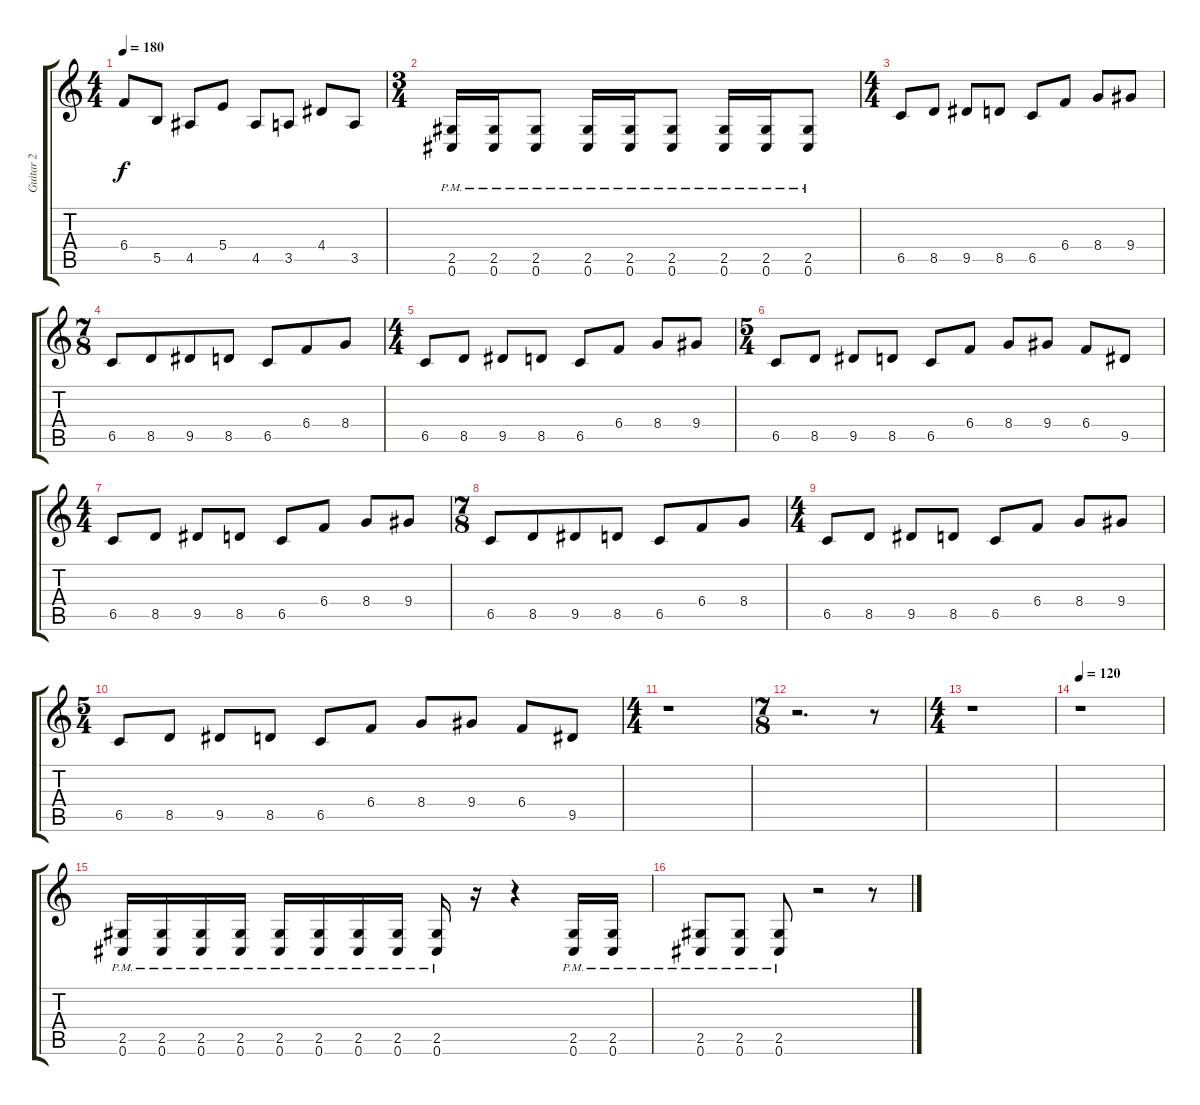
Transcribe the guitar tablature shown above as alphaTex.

\track ("Guitar 2" "Guitar 2") {instrument distortionguitar}
\staff {score tabs}
\tuning (Db4 Ab3 E3 B2 Gb2 Db2) {hide}
\ts (4 4)
\tempo 180
\clef g2
\ks c
6.4.8{dy f} 5.5.8 4.5.8 5.4.8 4.5.8 3.5.8 4.4.8 3.5.8 |
\ts (3 4)
(2.5{pm} 0.6{pm}).16 (2.5{pm} 0.6{pm}).16 (2.5{pm} 0.6{pm}).8 (2.5{pm} 0.6{pm}).16 (2.5{pm} 0.6{pm}).16 (2.5{pm} 0.6{pm}).8 (2.5{pm} 0.6{pm}).16 (2.5{pm} 0.6{pm}).16 (2.5{pm} 0.6{pm}).8 |
\ts (4 4)
6.5.8 8.5.8 9.5.8 8.5.8 6.5.8 6.4.8 8.4.8 9.4.8 |
\ts (7 8)
6.5.8 8.5.8 9.5.8 8.5.8 6.5.8 6.4.8 8.4.8 |
\ts (4 4)
6.5.8 8.5.8 9.5.8 8.5.8 6.5.8 6.4.8 8.4.8 9.4.8 |
\ts (5 4)
6.5.8 8.5.8 9.5.8 8.5.8 6.5.8 6.4.8 8.4.8 9.4.8 6.4.8 9.5.8 |
\ts (4 4)
6.5.8 8.5.8 9.5.8 8.5.8 6.5.8 6.4.8 8.4.8 9.4.8 |
\ts (7 8)
6.5.8 8.5.8 9.5.8 8.5.8 6.5.8 6.4.8 8.4.8 |
\ts (4 4)
6.5.8 8.5.8 9.5.8 8.5.8 6.5.8 6.4.8 8.4.8 9.4.8 |
\ts (5 4)
6.5.8 8.5.8 9.5.8 8.5.8 6.5.8 6.4.8 8.4.8 9.4.8 6.4.8 9.5.8 |
\ts (4 4)
r.1 |
\ts (7 8)
r.2{d} r.8 |
\ts (4 4)
r.1 |
\tempo 120
r.1 |
(2.5{pm} 0.6{pm}).16 (2.5{pm} 0.6{pm}).16 (2.5{pm} 0.6{pm}).16 (2.5{pm} 0.6{pm}).16 (2.5{pm} 0.6{pm}).16 (2.5{pm} 0.6{pm}).16 (2.5{pm} 0.6{pm}).16 (2.5{pm} 0.6{pm}).16 (2.5{pm} 0.6{pm}).16 r.16 r.4 (2.5{pm} 0.6{pm}).16 (2.5{pm} 0.6{pm}).16 |
(2.5{pm} 0.6{pm}).8 (2.5{pm} 0.6{pm}).8 (2.5{pm} 0.6{pm}).8 r.2 r.8
